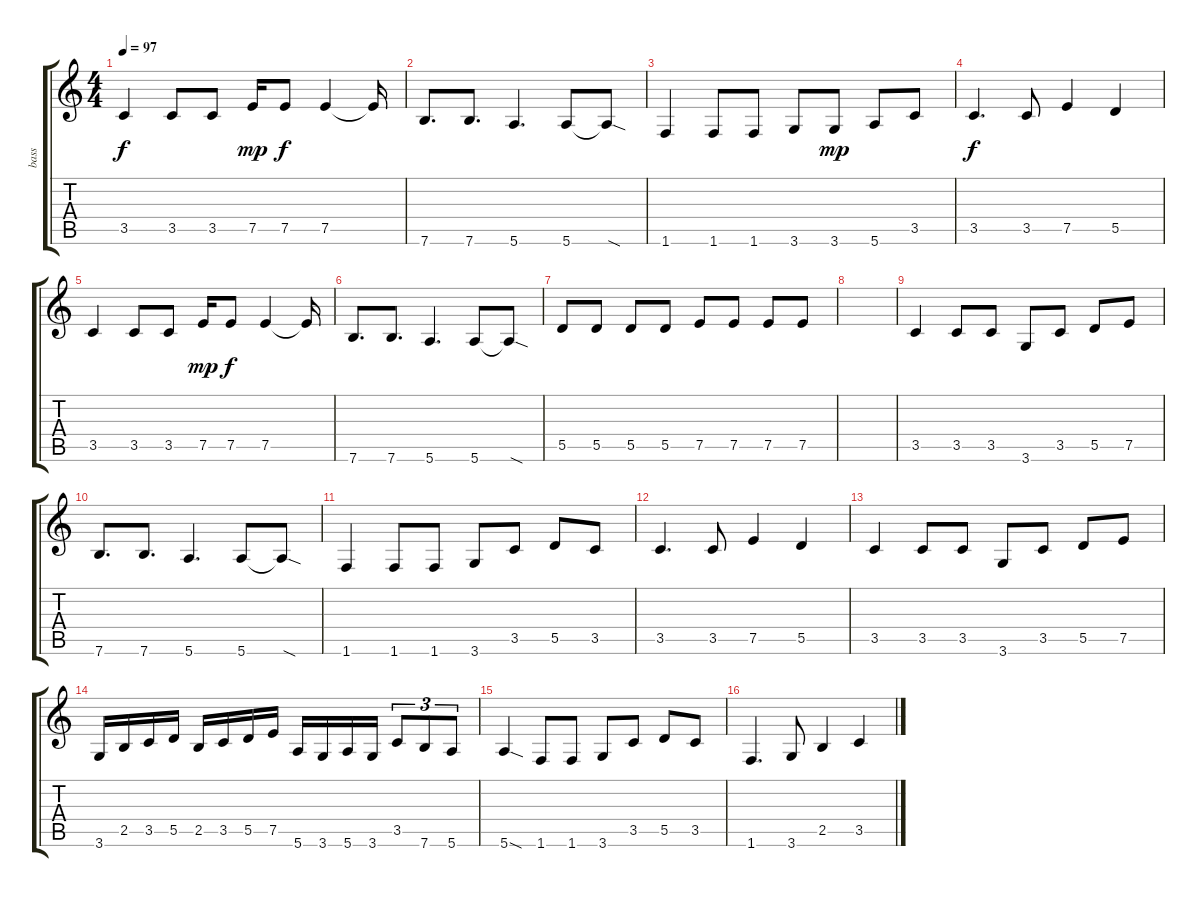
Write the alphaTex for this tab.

\track ("bass" "bass") {instrument electricbassfinger}
\staff {score tabs}
\tuning (E4 B3 G3 D3 A2 E2) {hide}
\ts (4 4)
\tempo 97
\clef g2
\ks c
3.5.4{dy f} 3.5.8 3.5.8 7.5.16{dy mp} 7.5.8{dy f} 7.5.4 7.5{t}.16 |
7.6.8{d} 7.6.8{d} 5.6.4{d} 5.6.8 5.6{sod t}.8 |
1.6.4 1.6.8 1.6.8 3.6.8 3.6.8{dy mp} 5.6.8 3.5.8 |
3.5.4{d dy f} 3.5.8 7.5.4 5.5.4 |
3.5.4 3.5.8 3.5.8 7.5.16{dy mp} 7.5.8{dy f} 7.5.4 7.5{t}.16 |
7.6.8{d} 7.6.8{d} 5.6.4{d} 5.6.8 5.6{sod t}.8 |
5.5.8 5.5.8 5.5.8 5.5.8 7.5.8 7.5.8 7.5.8 7.5.8 |
|
3.5.4 3.5.8 3.5.8 3.6.8 3.5.8 5.5.8 7.5.8 |
7.6.8{d} 7.6.8{d} 5.6.4{d} 5.6.8 5.6{sod t}.8 |
1.6.4 1.6.8 1.6.8 3.6.8 3.5.8 5.5.8 3.5.8 |
3.5.4{d} 3.5.8 7.5.4 5.5.4 |
3.5.4 3.5.8 3.5.8 3.6.8 3.5.8 5.5.8 7.5.8 |
3.6.16 2.5.16 3.5.16 5.5.16 2.5.16 3.5.16 5.5.16 7.5.16 5.6.16 3.6.16 5.6.16 3.6.16 3.5.8{tu (3 2)} 7.6.8{tu (3 2)} 5.6.8{tu (3 2)} |
5.6{sod}.4 1.6.8 1.6.8 3.6.8 3.5.8 5.5.8 3.5.8 |
1.6.4{d} 3.6.8 2.5.4 3.5.4
